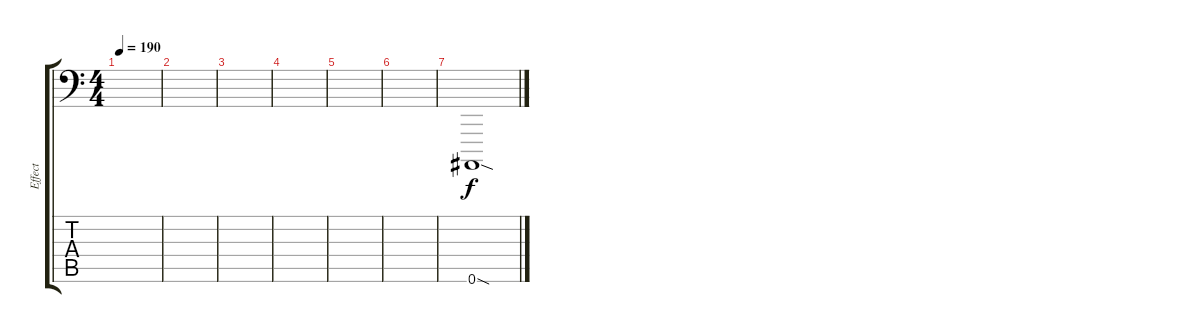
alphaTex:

\track ("Effect" "Effect") {instrument reversecymbal}
\staff {score tabs}
\tuning (E4 B3 G3 D3 A2 Bb0) {hide}
\ts (4 4)
\tempo 190
\clef f4
\ks c
|
|
|
|
|
|
0.6{sod}.1{instrument lead8bassandlead}
